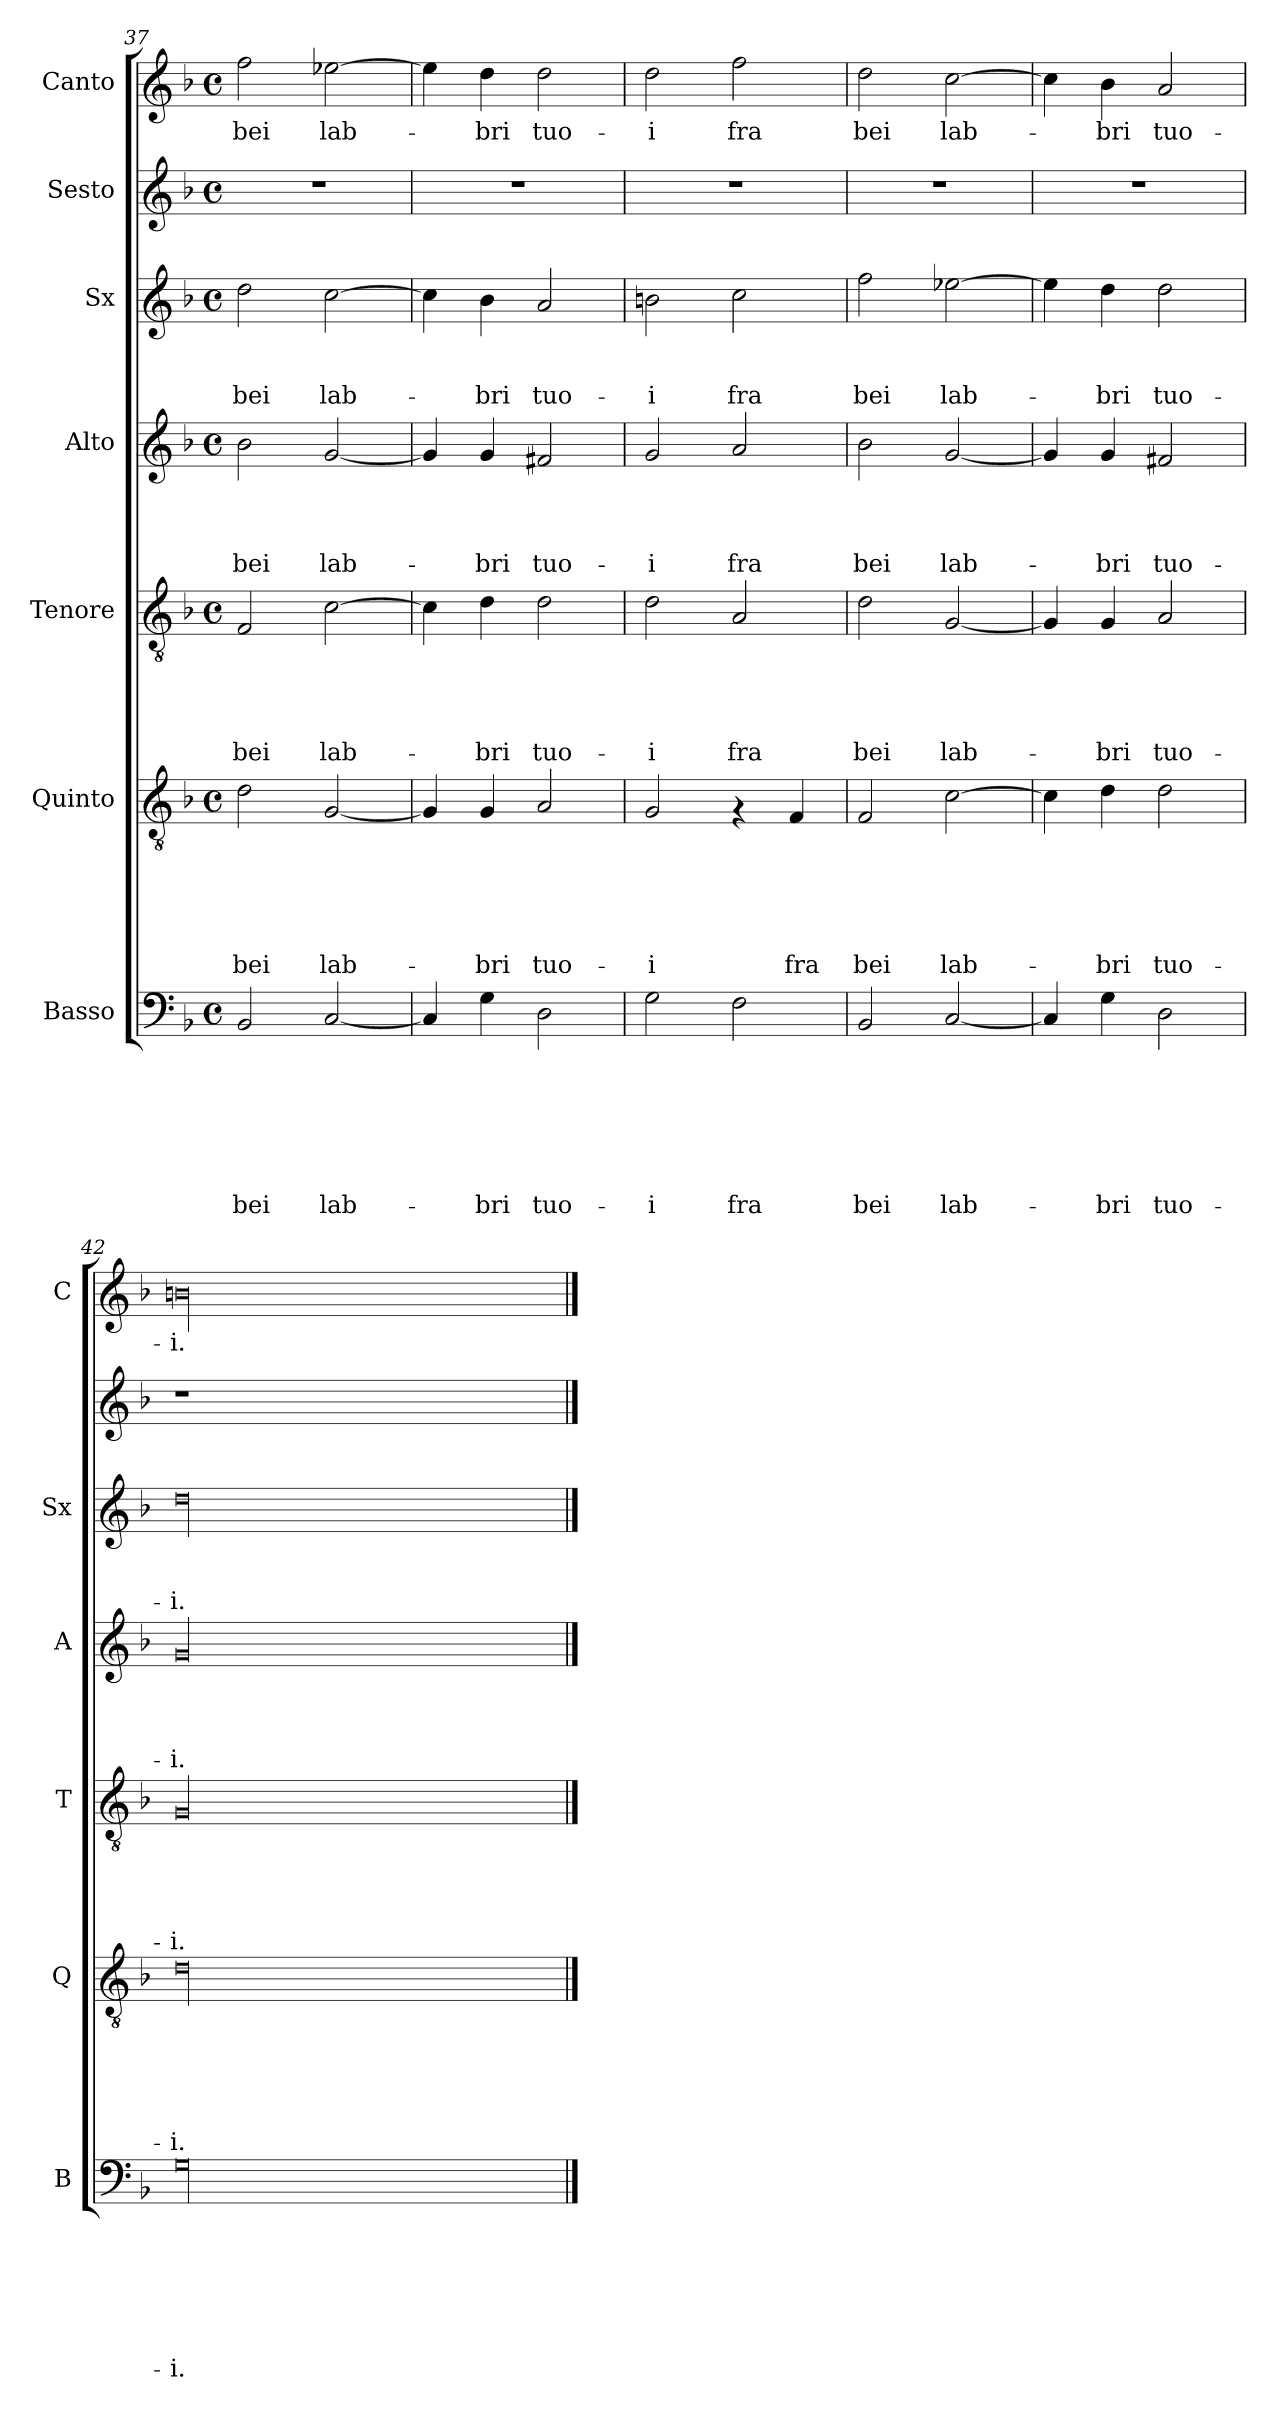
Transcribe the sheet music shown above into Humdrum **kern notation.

**kern	**text	**text	**text	**text	**text	**text	**text	**kern	**text	**text	**text	**text	**text	**text	**kern	**text	**text	**text	**text	**text	**kern	**text	**text	**text	**text	**kern	**text	**text	**text	**kern	**kern	**text
*part7	*part7	*part7	*part7	*part7	*part7	*part7	*part7	*part6	*part6	*part6	*part6	*part6	*part6	*part6	*part5	*part5	*part5	*part5	*part5	*part5	*part4	*part4	*part4	*part4	*part4	*part3	*part3	*part3	*part3	*part2	*part1	*part1
*staff7	*staff7	*staff7	*staff7	*staff7	*staff7	*staff7	*staff7	*staff6	*staff6	*staff6	*staff6	*staff6	*staff6	*staff6	*staff5	*staff5	*staff5	*staff5	*staff5	*staff5	*staff4	*staff4	*staff4	*staff4	*staff4	*staff3	*staff3	*staff3	*staff3	*staff2	*staff1	*staff1
*I"Basso	*	*	*	*	*	*	*	*I"Quinto	*	*	*	*	*	*	*I"Tenore	*	*	*	*	*	*I"Alto	*	*	*	*	*I"Sx	*	*	*	*I"Sesto	*I"Canto	*
*I'B	*	*	*	*	*	*	*	*I'Q	*	*	*	*	*	*	*I'T	*	*	*	*	*	*I'A	*	*	*	*	*I'Sx	*	*	*	*	*I'C	*
*clefF4	*	*	*	*	*	*	*	*clefGv2	*	*	*	*	*	*	*clefGv2	*	*	*	*	*	*clefG2	*	*	*	*	*clefG2	*	*	*	*clefG2	*clefG2	*
*k[b-]	*	*	*	*	*	*	*	*k[b-]	*	*	*	*	*	*	*k[b-]	*	*	*	*	*	*k[b-]	*	*	*	*	*k[b-]	*	*	*	*k[b-]	*k[b-]	*
*F:	*	*	*	*	*	*	*	*F:	*	*	*	*	*	*	*F:	*	*	*	*	*	*F:	*	*	*	*	*F:	*	*	*	*F:	*F:	*
*M4/4	*	*	*	*	*	*	*	*M4/4	*	*	*	*	*	*	*M4/4	*	*	*	*	*	*M4/4	*	*	*	*	*M4/4	*	*	*	*M4/4	*M4/4	*
*met(c)	*	*	*	*	*	*	*	*met(c)	*	*	*	*	*	*	*met(c)	*	*	*	*	*	*met(c)	*	*	*	*	*met(c)	*	*	*	*met(c)	*met(c)	*
=37	=37	=37	=37	=37	=37	=37	=37	=37	=37	=37	=37	=37	=37	=37	=37	=37	=37	=37	=37	=37	=37	=37	=37	=37	=37	=37	=37	=37	=37	=37	=37	=37
!	!	!	!	!	!	!	!LO:LY:b	!	!	!	!	!	!	!LO:LY:b	!	!	!	!	!	!LO:LY:b	!	!	!	!	!LO:LY:b	!	!	!	!LO:LY:b	!	!	!LO:LY:b
2BB-/	.	.	.	.	.	.	bei	2d\	.	.	.	.	.	bei	2F/	.	.	.	.	bei	2b-\	.	.	.	bei	2dd\	.	.	bei	1r	2ff\	bei
!	!	!	!	!	!	!	!LO:LY:b	!	!	!	!	!	!	!LO:LY:b	!	!	!	!	!	!LO:LY:b	!	!	!	!	!LO:LY:b	!	!	!	!LO:LY:b	!	!	!LO:LY:b
[<2C/	.	.	.	.	.	.	lab-	[<2G/	.	.	.	.	.	lab-	[>2c\	.	.	.	.	lab-	[<2g/	.	.	.	lab-	[>2cc\	.	.	lab-	.	[>2ee-X\	lab-
=38	=38	=38	=38	=38	=38	=38	=38	=38	=38	=38	=38	=38	=38	=38	=38	=38	=38	=38	=38	=38	=38	=38	=38	=38	=38	=38	=38	=38	=38	=38	=38	=38
4C/]	.	.	.	.	.	.	.	4G/]	.	.	.	.	.	.	4c\]	.	.	.	.	.	4g/]	.	.	.	.	4cc\]	.	.	.	1r	4ee-\]	.
!	!	!	!	!	!	!	!LO:LY:b	!	!	!	!	!	!	!LO:LY:b	!	!	!	!	!	!LO:LY:b	!	!	!	!	!LO:LY:b	!	!	!	!LO:LY:b	!	!	!LO:LY:b
4G\	.	.	.	.	.	.	-bri	4G/	.	.	.	.	.	-bri	4d\	.	.	.	.	-bri	4g/	.	.	.	-bri	4b-\	.	.	-bri	.	4dd\	-bri
!	!	!	!	!	!	!	!LO:LY:b	!	!	!	!	!	!	!LO:LY:b	!	!	!	!	!	!LO:LY:b	!	!	!	!	!LO:LY:b	!	!	!	!LO:LY:b	!	!	!LO:LY:b
2D\	.	.	.	.	.	.	tuo-	2A/	.	.	.	.	.	tuo-	2d\	.	.	.	.	tuo-	2f#X/	.	.	.	tuo-	2a/	.	.	tuo-	.	2dd\	tuo-
=39	=39	=39	=39	=39	=39	=39	=39	=39	=39	=39	=39	=39	=39	=39	=39	=39	=39	=39	=39	=39	=39	=39	=39	=39	=39	=39	=39	=39	=39	=39	=39	=39
!	!	!	!	!	!	!	!LO:LY:b	!	!	!	!	!	!	!LO:LY:b	!	!	!	!	!	!LO:LY:b	!	!	!	!	!LO:LY:b	!	!	!	!LO:LY:b	!	!	!LO:LY:b
2G\	.	.	.	.	.	.	-i	2G/	.	.	.	.	.	-i	2d\	.	.	.	.	-i	2g/	.	.	.	-i	2bn\	.	.	-i	1r	2dd\	-i
!	!	!	!	!	!	!	!LO:LY:b	!	!	!	!	!	!	!	!	!	!	!	!	!LO:LY:b	!	!	!	!	!LO:LY:b	!	!	!	!LO:LY:b	!	!	!LO:LY:b
2F\	.	.	.	.	.	.	fra	4rF	.	.	.	.	.	.	2A/	.	.	.	.	fra	2a/	.	.	.	fra	2cc\	.	.	fra	.	2ff\	fra
!	!	!	!	!	!	!	!	!	!	!	!	!	!	!LO:LY:b	!	!	!	!	!	!	!	!	!	!	!	!	!	!	!	!	!	!
.	.	.	.	.	.	.	.	4F/	.	.	.	.	.	fra	.	.	.	.	.	.	.	.	.	.	.	.	.	.	.	.	.	.
=40	=40	=40	=40	=40	=40	=40	=40	=40	=40	=40	=40	=40	=40	=40	=40	=40	=40	=40	=40	=40	=40	=40	=40	=40	=40	=40	=40	=40	=40	=40	=40	=40
!	!	!	!	!	!	!	!LO:LY:b	!	!	!	!	!	!	!LO:LY:b	!	!	!	!	!	!LO:LY:b	!	!	!	!	!LO:LY:b	!	!	!	!LO:LY:b	!	!	!LO:LY:b
2BB-/	.	.	.	.	.	.	bei	2F/	.	.	.	.	.	bei	2d\	.	.	.	.	bei	2b-\	.	.	.	bei	2ff\	.	.	bei	1r	2dd\	bei
!	!	!	!	!	!	!	!LO:LY:b	!	!	!	!	!	!	!LO:LY:b	!	!	!	!	!	!LO:LY:b	!	!	!	!	!LO:LY:b	!	!	!	!LO:LY:b	!	!	!LO:LY:b
[<2C/	.	.	.	.	.	.	lab-	[>2c\	.	.	.	.	.	lab-	[<2G/	.	.	.	.	lab-	[<2g/	.	.	.	lab-	[>2ee-X\	.	.	lab-	.	[>2cc\	lab-
=41	=41	=41	=41	=41	=41	=41	=41	=41	=41	=41	=41	=41	=41	=41	=41	=41	=41	=41	=41	=41	=41	=41	=41	=41	=41	=41	=41	=41	=41	=41	=41	=41
4C/]	.	.	.	.	.	.	.	4c\]	.	.	.	.	.	.	4G/]	.	.	.	.	.	4g/]	.	.	.	.	4ee-\]	.	.	.	1r	4cc\]	.
!	!	!	!	!	!	!	!LO:LY:b	!	!	!	!	!	!	!LO:LY:b	!	!	!	!	!	!LO:LY:b	!	!	!	!	!LO:LY:b	!	!	!	!LO:LY:b	!	!	!LO:LY:b
4G\	.	.	.	.	.	.	-bri	4d\	.	.	.	.	.	-bri	4G/	.	.	.	.	-bri	4g/	.	.	.	-bri	4dd\	.	.	-bri	.	4b-\	-bri
!	!	!	!	!	!	!	!LO:LY:b	!	!	!	!	!	!	!LO:LY:b	!	!	!	!	!	!LO:LY:b	!	!	!	!	!LO:LY:b	!	!	!	!LO:LY:b	!	!	!LO:LY:b
2D\	.	.	.	.	.	.	tuo-	2d\	.	.	.	.	.	tuo-	2A/	.	.	.	.	tuo-	2f#X/	.	.	.	tuo-	2dd\	.	.	tuo-	.	2a/	tuo-
=42	=42	=42	=42	=42	=42	=42	=42	=42	=42	=42	=42	=42	=42	=42	=42	=42	=42	=42	=42	=42	=42	=42	=42	=42	=42	=42	=42	=42	=42	=42	=42	=42
!	!	!	!	!	!	!	!LO:LY:b	!	!	!	!	!	!	!LO:LY:b	!	!	!	!	!	!LO:LY:b	!	!	!	!	!LO:LY:b	!	!	!	!LO:LY:b	!	!	!LO:LY:b
00G	.	.	.	.	.	.	-i.	00d	.	.	.	.	.	-i.	00G	.	.	.	.	-i.	00g	.	.	.	-i.	00dd	.	.	-i.	1r	00bn	-i.
.	.	.	.	.	.	.	.	.	.	.	.	.	.	.	.	.	.	.	.	.	.	.	.	.	.	.	.	.	.	0.ryy	.	.
==	==	==	==	==	==	==	==	==	==	==	==	==	==	==	==	==	==	==	==	==	==	==	==	==	==	==	==	==	==	==	==	==
*-	*-	*-	*-	*-	*-	*-	*-	*-	*-	*-	*-	*-	*-	*-	*-	*-	*-	*-	*-	*-	*-	*-	*-	*-	*-	*-	*-	*-	*-	*-	*-	*-
